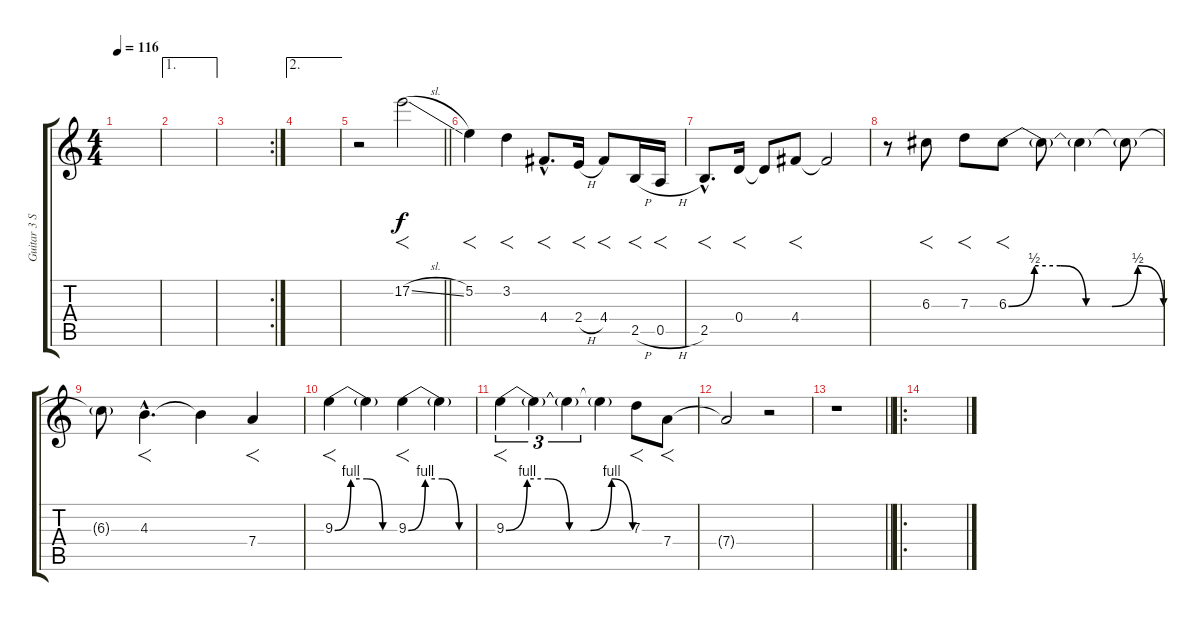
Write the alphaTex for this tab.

\track ("Guitar 3 STD" "Guitar 3 S") {instrument distortionguitar}
\staff {score tabs}
\tuning (E4 B3 G3 D3 A2 E2) {hide}
\ts (4 4)
\tempo 116
\clef g2
\ks c
|
\ae 1
|
\rc 2
|
\ae 2
|
\barLineRight lightlight
r.2 17.2{sl}.2{f} |
5.2.4{f} 3.2.4{f} 4.4{hac}.8{f d} 2.4{h}.16{f} 4.4.8{f} 2.5{h}.16{f} 0.5{h}.16{f} |
2.5{hac}.8{f d} 0.4.16{f} 0.4{t}.8 4.4.8{f} 4.4{t}.2 |
r.8 6.3.8{f} 7.3.8{f} 6.3{be (custom 0 0 10 2 20 2 30 0 40 0 50 2 60 0)}.8{f} 6.3{t}.8 6.3{t}.4 6.3{t}.8 |
6.3{t}.8 4.3{hac}.4{f d} 4.3{t}.4 7.4.4{f} |
9.3{be (custom 0 0 15 4 30 4 45 0 60 0)}.4{f} 9.3{t}.4 9.3{be (custom 0 0 15 4 30 4 45 0 60 0)}.4{f} 9.3{t}.4 |
9.3{be (custom 0 0 10 4 20 4 30 0 40 0 50 4 60 0)}.4{f tu (3 2)} 9.3{t}.4{tu (3 2)} 9.3{t}.4{tu (3 2)} 9.3{t}.4 7.3.8{f} 7.4.8{f} |
7.4{t}.2 r.2 |
\barLineRight lightlight
r.1 |
\ro
